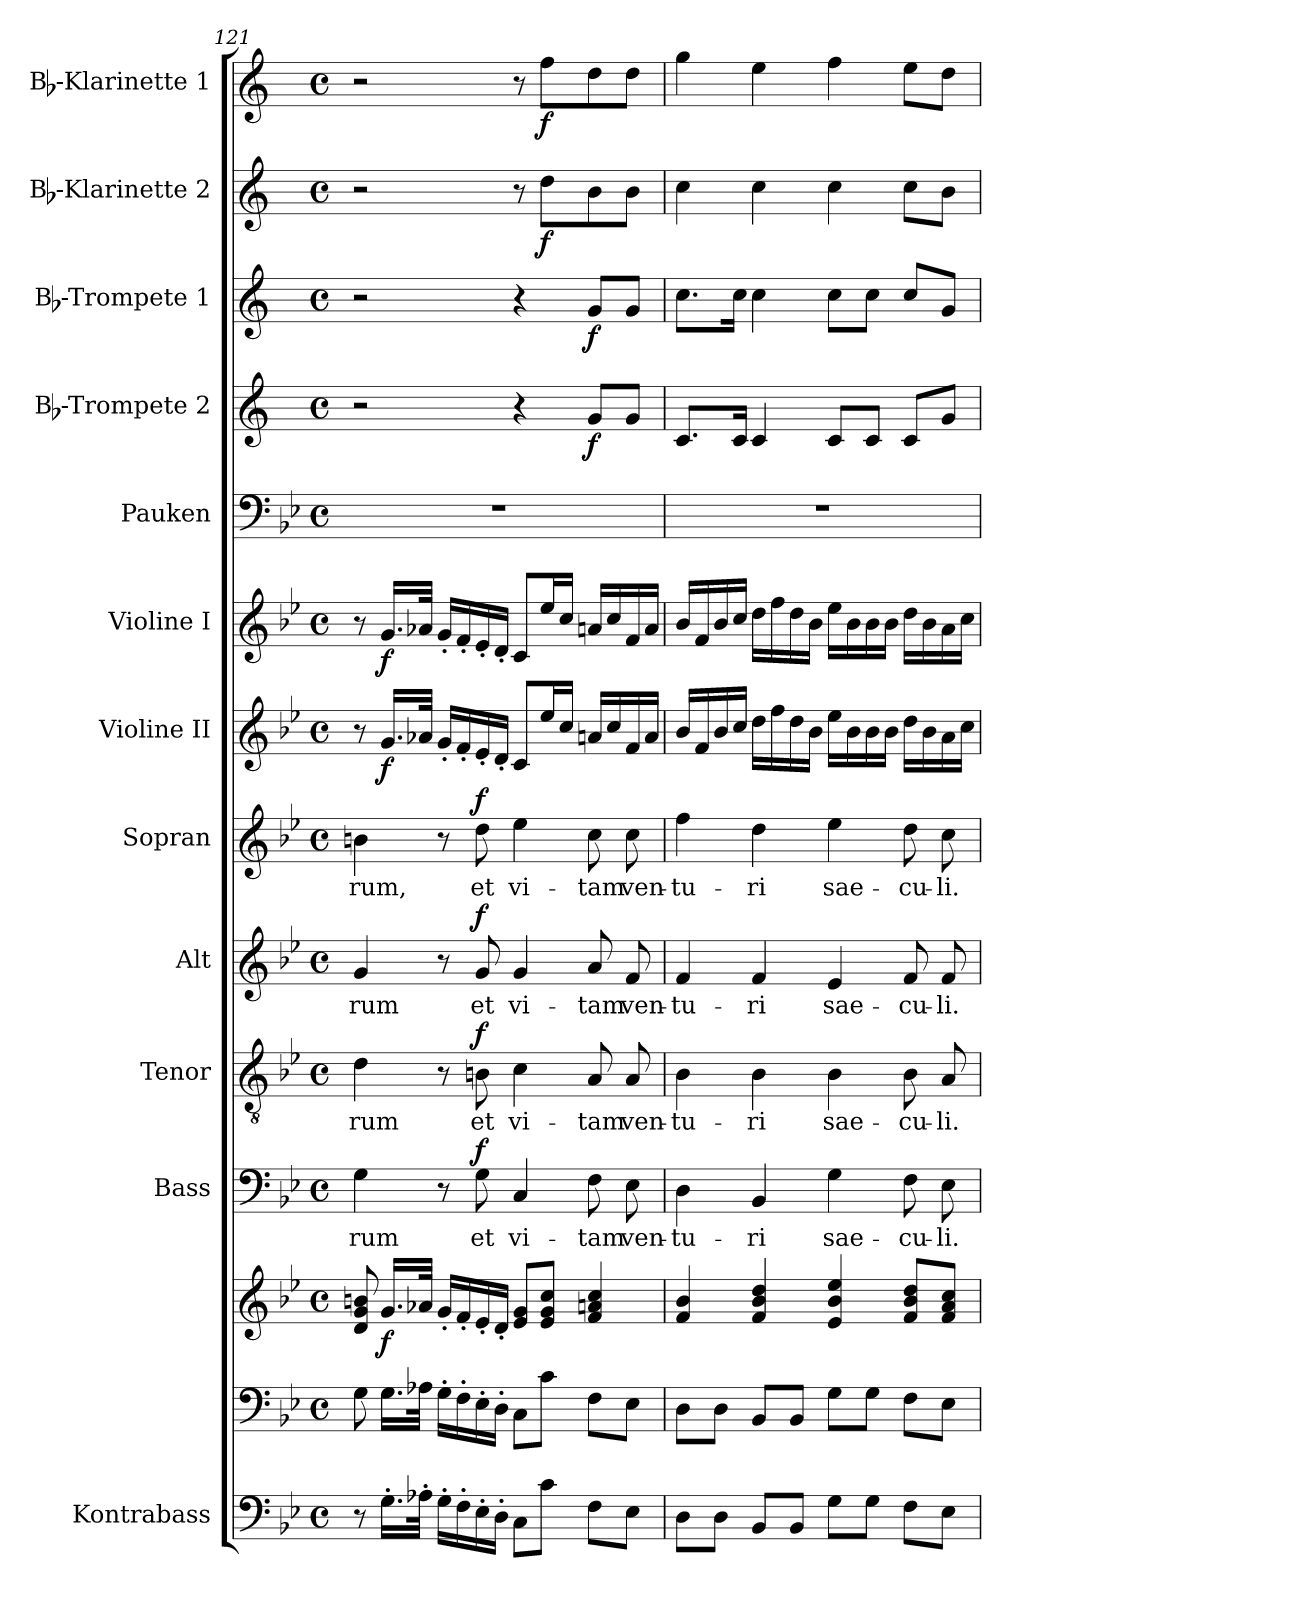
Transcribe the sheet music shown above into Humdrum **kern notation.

**kern	**kern	**kern	**dynam	**kern	**text	**dynam	**kern	**text	**dynam	**kern	**text	**dynam	**kern	**text	**dynam	**kern	**dynam	**kern	**dynam	**kern	**kern	**dynam	**kern	**dynam	**kern	**dynam	**kern	**dynam
*part13	*part12	*part12	*part12	*part11	*part11	*part11	*part10	*part10	*part10	*part9	*part9	*part9	*part8	*part8	*part8	*part7	*part7	*part6	*part6	*part5	*part4	*part4	*part3	*part3	*part2	*part2	*part1	*part1
*staff14	*staff13	*staff12	*staff12/13	*staff11	*staff11	*staff11	*staff10	*staff10	*staff10	*staff9	*staff9	*staff9	*staff8	*staff8	*staff8	*staff7	*staff7	*staff6	*staff6	*staff5	*staff4	*staff4	*staff3	*staff3	*staff2	*staff2	*staff1	*staff1
*I"Kontrabass	*	*	*	*I"Bass	*	*	*I"Tenor	*	*	*I"Alt	*	*	*I"Sopran	*	*	*I"Violine II	*	*I"Violine I	*	*I"Pauken	*I"Bb-Trompete 2	*	*I"Bb-Trompete 1	*	*I"Bb-Klarinette 2	*	*I"Bb-Klarinette 1	*
*I'Kb.	*	*	*	*I'B.	*	*	*I'T.	*	*	*I'A.	*	*	*I'S.	*	*	*I'Vl. II	*	*I'Vl. I	*	*I'Pk.	*I'Bb Trp. 2	*	*I'Bb Trp. 1	*	*I'Bb Kl. 2	*	*I'Bb Kl. 1	*
*clefF4	*clefF4	*clefG2	*	*clefF4	*	*	*clefGv2	*	*	*clefG2	*	*	*clefG2	*	*	*clefG2	*	*clefG2	*	*clefF4	*clefG2	*	*clefG2	*	*clefG2	*	*clefG2	*
*ITrd7c12	*	*	*	*	*	*	*	*	*	*	*	*	*	*	*	*	*	*	*	*	*ITrd1c2	*	*ITrd1c2	*	*ITrd1c2	*	*ITrd1c2	*
*k[b-e-]	*k[b-e-]	*k[b-e-]	*	*k[b-e-]	*	*	*k[b-e-]	*	*	*k[b-e-]	*	*	*k[b-e-]	*	*	*k[b-e-]	*	*k[b-e-]	*	*k[b-e-]	*k[b-e-]	*	*k[b-e-]	*	*k[b-e-]	*	*k[b-e-]	*
*B-:	*B-:	*B-:	*	*B-:	*	*	*B-:	*	*	*B-:	*	*	*B-:	*	*	*B-:	*	*B-:	*	*B-:	*B-:	*	*B-:	*	*B-:	*	*B-:	*
*M4/4	*M4/4	*M4/4	*	*M4/4	*	*	*M4/4	*	*	*M4/4	*	*	*M4/4	*	*	*M4/4	*	*M4/4	*	*M4/4	*M4/4	*	*M4/4	*	*M4/4	*	*M4/4	*
*met(c)	*met(c)	*met(c)	*	*met(c)	*	*	*met(c)	*	*	*met(c)	*	*	*met(c)	*	*	*met(c)	*	*met(c)	*	*met(c)	*met(c)	*	*met(c)	*	*met(c)	*	*met(c)	*
=121	=121	=121	=121	=121	=121	=121	=121	=121	=121	=121	=121	=121	=121	=121	=121	=121	=121	=121	=121	=121	=121	=121	=121	=121	=121	=121	=121	=121
!	!	!	!	!	!LO:LY:b	!	!	!LO:LY:b	!	!	!LO:LY:b	!	!	!LO:LY:b	!	!	!	!	!	!	!	!	!	!	!	!	!	!
8r	8G\	8d/ 8g/ 8bn/	.	4G\	-rum	.	4d\	-rum	.	4g/	-rum	.	4bn\	-rum,	.	8r	.	8r	.	1r	2r	.	2r	.	2r	.	2r	.
!	!	!	!LO:DY:b	!	!	!	!	!	!	!	!	!	!	!	!	!	!LO:DY:b	!	!LO:DY:b	!	!	!	!	!	!	!	!	!
16.GG'>\LL	16.G\LL	16.g/LL	f	.	.	.	.	.	.	.	.	.	.	.	.	16.g/LL	f	16.g/LL	f	.	.	.	.	.	.	.	.	.
32AA-X'>\JJk	32A-X\JJk	32a-X/JJk	.	.	.	.	.	.	.	.	.	.	.	.	.	32a-X/JJk	.	32a-X/JJk	.	.	.	.	.	.	.	.	.	.
16GG'>\LL	16G'>\LL	16g'</LL	.	8r	.	.	8r	.	.	8r	.	.	8r	.	.	16g'</LL	.	16g'</LL	.	.	.	.	.	.	.	.	.	.
16FF'>\	16F'>\	16f'</	.	.	.	.	.	.	.	.	.	.	.	.	.	16f'</	.	16f'</	.	.	.	.	.	.	.	.	.	.
!	!	!	!	!	!LO:LY:b	!LO:DY:a	!	!LO:LY:b	!LO:DY:a	!	!LO:LY:b	!LO:DY:a	!	!LO:LY:b	!LO:DY:a	!	!	!	!	!	!	!	!	!	!	!	!	!
16EE-'>\	16E-'>\	16e-'</	.	8G\	et	f	8Bn\	et	f	8g/	et	f	8dd\	et	f	16e-'</	.	16e-'</	.	.	.	.	.	.	.	.	.	.
16DD'>\JJ	16D'>\JJ	16d'</JJ	.	.	.	.	.	.	.	.	.	.	.	.	.	16d'</JJ	.	16d'</JJ	.	.	.	.	.	.	.	.	.	.
!	!	!	!	!	!LO:LY:b	!	!	!LO:LY:b	!	!	!LO:LY:b	!	!	!LO:LY:b	!	!	!	!	!	!	!	!	!	!	!	!	!	!
8CC\L	8C\L	8e-/ 8g/L	.	4C/	vi-	.	4c\	vi-	.	4g/	vi-	.	4ee-\	vi-	.	8c/L	.	8c/L	.	.	4r	.	4r	.	8r	.	8r	.
!	!	!	!	!	!	!	!	!	!	!	!	!	!	!	!	!	!	!	!	!	!	!	!	!	!	!LO:DY:b	!	!LO:DY:b
8C\J	8c\J	8e-/ 8g/ 8cc/J	.	.	.	.	.	.	.	.	.	.	.	.	.	16ee-/L	.	16ee-/L	.	.	.	.	.	.	8cc\L	f	8ee-\L	f
.	.	.	.	.	.	.	.	.	.	.	.	.	.	.	.	16cc/JJ	.	16cc/JJ	.	.	.	.	.	.	.	.	.	.
!	!	!	!	!	!LO:LY:b	!	!	!LO:LY:b	!	!	!LO:LY:b	!	!	!LO:LY:b	!	!	!	!	!	!	!	!LO:DY:b	!	!LO:DY:b	!	!	!	!
8FF\L	8F\L	4f/ 4an/ 4cc/	.	8F\	-tam	.	8A/	-tam	.	8a/	-tam	.	8cc\	-tam	.	16an/LL	.	16an/LL	.	.	8f/L	f	8f/L	f	8a\	.	8cc\	.
.	.	.	.	.	.	.	.	.	.	.	.	.	.	.	.	16cc/	.	16cc/	.	.	.	.	.	.	.	.	.	.
!	!	!	!	!	!LO:LY:b	!	!	!LO:LY:b	!	!	!LO:LY:b	!	!	!LO:LY:b	!	!	!	!	!	!	!	!	!	!	!	!	!	!
8EE-\J	8E-\J	.	.	8E-\	ven-	.	8A/	ven-	.	8f/	ven-	.	8cc\	ven-	.	16f/	.	16f/	.	.	8f/J	.	8f/J	.	8a\J	.	8cc\J	.
.	.	.	.	.	.	.	.	.	.	.	.	.	.	.	.	16a/JJ	.	16a/JJ	.	.	.	.	.	.	.	.	.	.
!!LO:PB:g=z
=122	=122	=122	=122	=122	=122	=122	=122	=122	=122	=122	=122	=122	=122	=122	=122	=122	=122	=122	=122	=122	=122	=122	=122	=122	=122	=122	=122	=122
!	!	!	!	!	!LO:LY:b	!	!	!LO:LY:b	!	!	!LO:LY:b	!	!	!LO:LY:b	!	!	!	!	!	!	!	!	!	!	!	!	!	!
8DD\L	8D\L	4f/ 4b-/	.	4D\	-tu-	.	4B-\	-tu-	.	4f/	-tu-	.	4ff\	-tu-	.	16b-/LL	.	16b-/LL	.	1r	8.B-/L	.	8.b-\L	.	4b-\	.	4ff\	.
.	.	.	.	.	.	.	.	.	.	.	.	.	.	.	.	16f/	.	16f/	.	.	.	.	.	.	.	.	.	.
8DD\J	8D\J	.	.	.	.	.	.	.	.	.	.	.	.	.	.	16b-/	.	16b-/	.	.	.	.	.	.	.	.	.	.
.	.	.	.	.	.	.	.	.	.	.	.	.	.	.	.	16cc/JJ	.	16cc/JJ	.	.	16B-/Jk	.	16b-\Jk	.	.	.	.	.
!	!	!	!	!	!LO:LY:b	!	!	!LO:LY:b	!	!	!LO:LY:b	!	!	!LO:LY:b	!	!	!	!	!	!	!	!	!	!	!	!	!	!
8BBB-/L	8BB-/L	4f/ 4b-/ 4dd/	.	4BB-/	-ri	.	4B-\	-ri	.	4f/	-ri	.	4dd\	-ri	.	16dd\LL	.	16dd\LL	.	.	4B-/	.	4b-\	.	4b-\	.	4dd\	.
.	.	.	.	.	.	.	.	.	.	.	.	.	.	.	.	16ff\	.	16ff\	.	.	.	.	.	.	.	.	.	.
8BBB-/J	8BB-/J	.	.	.	.	.	.	.	.	.	.	.	.	.	.	16dd\	.	16dd\	.	.	.	.	.	.	.	.	.	.
.	.	.	.	.	.	.	.	.	.	.	.	.	.	.	.	16b-\JJ	.	16b-\JJ	.	.	.	.	.	.	.	.	.	.
!	!	!	!	!	!LO:LY:b	!	!	!LO:LY:b	!	!	!LO:LY:b	!	!	!LO:LY:b	!	!	!	!	!	!	!	!	!	!	!	!	!	!
8GG\L	8G\L	4e-/ 4b-/ 4ee-/	.	4G\	sae-	.	4B-\	sae-	.	4e-/	sae-	.	4ee-\	sae-	.	16ee-\LL	.	16ee-\LL	.	.	8B-/L	.	8b-\L	.	4b-\	.	4ee-\	.
.	.	.	.	.	.	.	.	.	.	.	.	.	.	.	.	16b-\	.	16b-\	.	.	.	.	.	.	.	.	.	.
8GG\J	8G\J	.	.	.	.	.	.	.	.	.	.	.	.	.	.	16b-\	.	16b-\	.	.	8B-/J	.	8b-\J	.	.	.	.	.
.	.	.	.	.	.	.	.	.	.	.	.	.	.	.	.	16b-\JJ	.	16b-\JJ	.	.	.	.	.	.	.	.	.	.
!	!	!	!	!	!LO:LY:b	!	!	!LO:LY:b	!	!	!LO:LY:b	!	!	!LO:LY:b	!	!	!	!	!	!	!	!	!	!	!	!	!	!
8FF\L	8F\L	8f/ 8b-/ 8dd/L	.	8F\	-cu-	.	8B-\	-cu-	.	8f/	-cu-	.	8dd\	-cu-	.	16dd\LL	.	16dd\LL	.	.	8B-/L	.	8b-/L	.	8b-\L	.	8dd\L	.
.	.	.	.	.	.	.	.	.	.	.	.	.	.	.	.	16b-\	.	16b-\	.	.	.	.	.	.	.	.	.	.
!	!	!	!	!	!LO:LY:b	!	!	!LO:LY:b	!	!	!LO:LY:b	!	!	!LO:LY:b	!	!	!	!	!	!	!	!	!	!	!	!	!	!
8EE-\J	8E-\J	8f/ 8a/ 8cc/J	.	8E-\	-li.	.	8A/	-li.	.	8f/	-li.	.	8cc\	-li.	.	16a\	.	16a\	.	.	8f/J	.	8f/J	.	8a\J	.	8cc\J	.
.	.	.	.	.	.	.	.	.	.	.	.	.	.	.	.	16cc\JJ	.	16cc\JJ	.	.	.	.	.	.	.	.	.	.
=	=	=	=	=	=	=	=	=	=	=	=	=	=	=	=	=	=	=	=	=	=	=	=	=	=	=	=	=
*-	*-	*-	*-	*-	*-	*-	*-	*-	*-	*-	*-	*-	*-	*-	*-	*-	*-	*-	*-	*-	*-	*-	*-	*-	*-	*-	*-	*-
